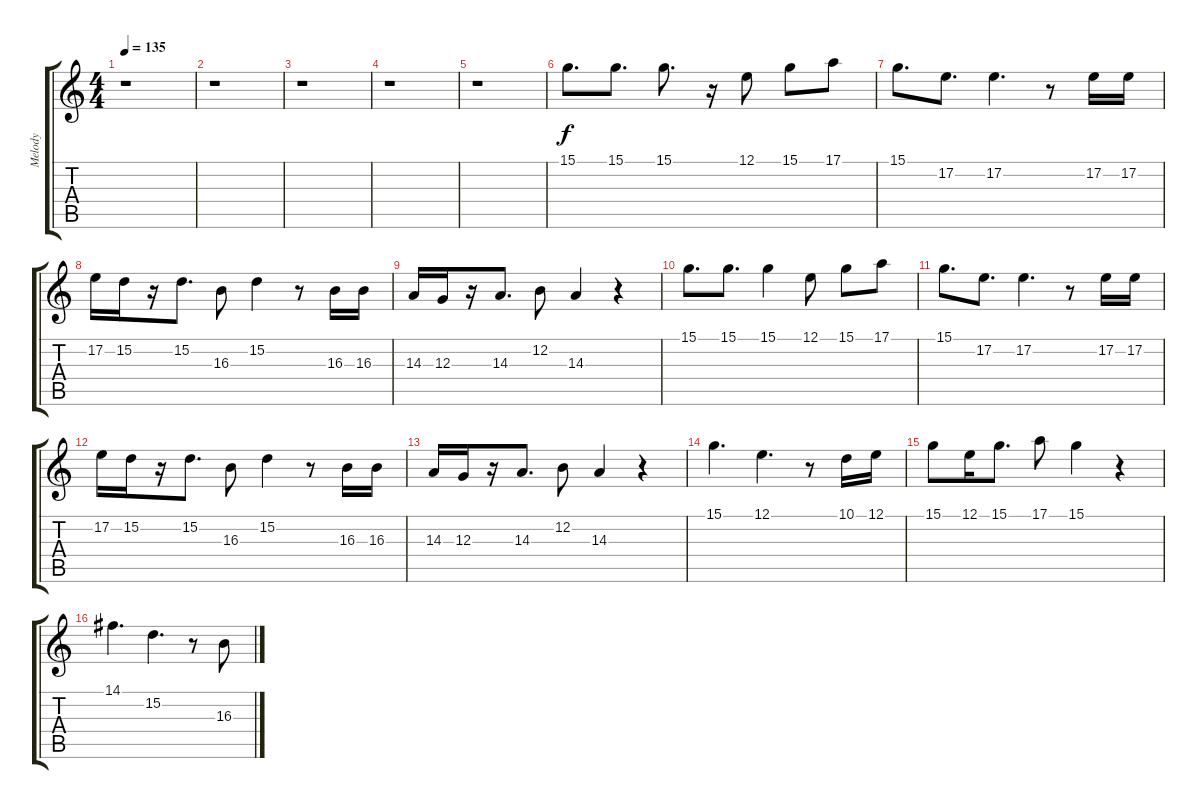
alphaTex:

\track ("Melody                              " "Melody    ") {instrument vibraphone}
\staff {score tabs}
\tuning (E4 B3 G3 D3 A2 E2) {hide}
\ts (4 4)
\tempo 135
\clef g2
\ks c
r.1{dy ff} |
r.1 |
r.1 |
r.1 |
r.1 |
15.1.8{d dy f} 15.1.8{d} 15.1.8{d} r.16 12.1.8 15.1.8 17.1.8 |
15.1.8{d} 17.2.8{d} 17.2.4{d} r.8 17.2.16 17.2.16 |
17.2.16 15.2.16 r.16 15.2.8{d} 16.3.8 15.2.4 r.8 16.3.16 16.3.16 |
14.3.16 12.3.16 r.16 14.3.8{d} 12.2.8 14.3.4 r.4 |
15.1.8{d} 15.1.8{d} 15.1.4 12.1.8 15.1.8 17.1.8 |
15.1.8{d} 17.2.8{d} 17.2.4{d} r.8 17.2.16 17.2.16 |
17.2.16 15.2.16 r.16 15.2.8{d} 16.3.8 15.2.4 r.8 16.3.16 16.3.16 |
14.3.16 12.3.16 r.16 14.3.8{d} 12.2.8 14.3.4 r.4 |
15.1.4{d} 12.1.4{d} r.8 10.1.16 12.1.16 |
15.1.8 12.1.16 15.1.8{d} 17.1.8 15.1.4 r.4 |
14.1.4{d} 15.2.4{d} r.8 16.3.8
